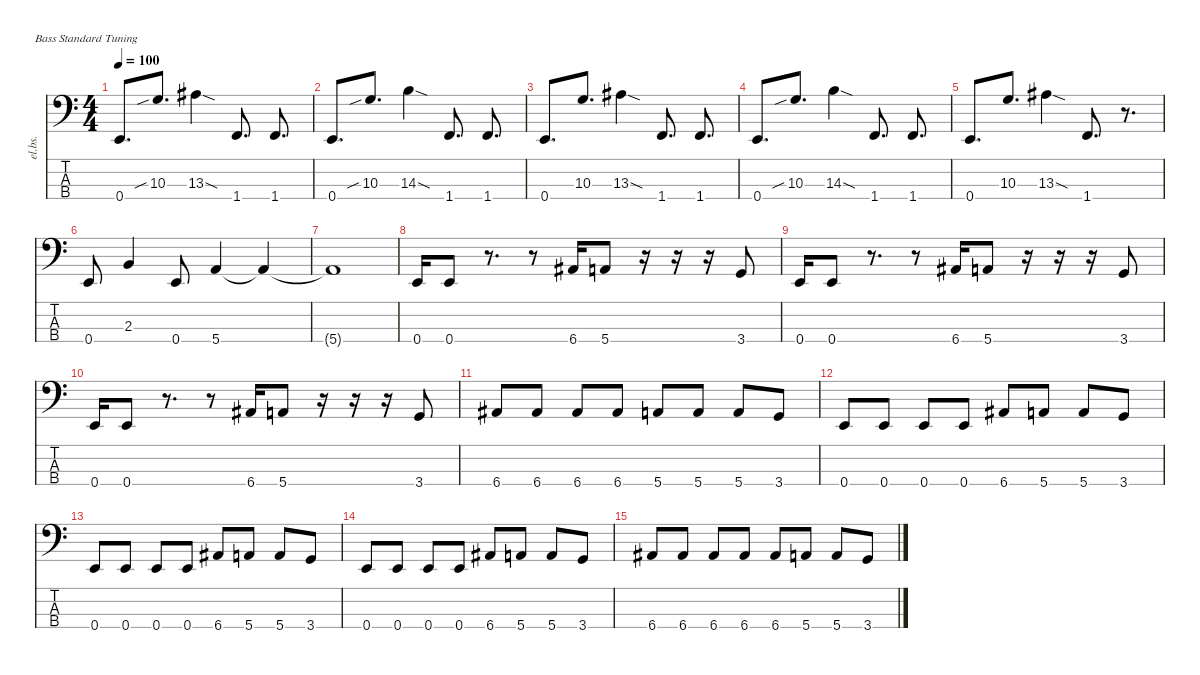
\defaultSystemsLayout 4
\hideDynamics
\bracketExtendMode nobrackets
\otherSystemsTrackNameOrientation horizontal
\track ("Electric Bass" "el.bs.") {instrument electricbassfinger}
\staff {score tabs}
\tuning (G2 D2 A1 E1)
\ts (4 4)
\tempo 100
\clef f4
\ks c
0.4.8{d dy mf beam Up} 10.3{sib}.8{d beam Up} 13.3{sod acc #}.4{beam Down} 1.4.8{d beam Up} 1.4.8{d beam Up} |
0.4.8{d beam Up} 10.3{sib}.8{d beam Up} 14.3{sod}.4{beam Down} 1.4.8{d beam Up} 1.4.8{d beam Up} |
0.4.8{d beam Up} 10.3.8{d beam Up} 13.3{sod acc #}.4{beam Down} 1.4.8{d beam Up} 1.4.8{d beam Up} |
0.4.8{d beam Up} 10.3{sib}.8{d beam Up} 14.3{sod}.4{beam Down} 1.4.8{d beam Up} 1.4.8{d beam Up} |
0.4.8{d beam Up} 10.3.8{d beam Up} 13.3{sod acc #}.4{beam Down} 1.4.8{d beam Up} r.8{d beam Up} |
0.4.8{beam Up} 2.3.4{beam Up} 0.4.8{beam Up} 5.4.4{beam Up} 5.4{t}.4{beam Up} |
5.4{t}.1{beam Up} |
0.4.16{beam Up} 0.4.8{beam Up} r.8{d beam Up} r.8{beam Up} 6.4{acc #}.16{beam Up} 5.4.8{beam Up} r.16{beam Up} r.16{beam Up} r.16{beam Up} 3.4.8{beam Up} |
0.4.16{beam Up} 0.4.8{beam Up} r.8{d beam Up} r.8{beam Up} 6.4{acc #}.16{beam Up} 5.4.8{beam Up} r.16{beam Up} r.16{beam Up} r.16{beam Up} 3.4.8{beam Up} |
0.4.16{beam Up} 0.4.8{beam Up} r.8{d beam Up} r.8{beam Up} 6.4{acc #}.16{beam Up} 5.4.8{beam Up} r.16{beam Up} r.16{beam Up} r.16{beam Up} 3.4.8{beam Up} |
6.4{acc #}.8{beam Up} 6.4{acc #}.8{beam Up} 6.4{acc #}.8{beam Up} 6.4{acc #}.8{beam Up} 5.4.8{beam Up} 5.4.8{beam Up} 5.4.8{beam Up} 3.4.8{beam Up} |
0.4.8{beam Up} 0.4.8{beam Up} 0.4.8{beam Up} 0.4.8{beam Up} 6.4{acc #}.8{beam Up} 5.4.8{beam Up} 5.4.8{beam Up} 3.4.8{beam Up} |
0.4.8{beam Up} 0.4.8{beam Up} 0.4.8{beam Up} 0.4.8{beam Up} 6.4{acc #}.8{beam Up} 5.4.8{beam Up} 5.4.8{beam Up} 3.4.8{beam Up} |
0.4.8{beam Up} 0.4.8{beam Up} 0.4.8{beam Up} 0.4.8{beam Up} 6.4{acc #}.8{beam Up} 5.4.8{beam Up} 5.4.8{beam Up} 3.4.8{beam Up} |
6.4{acc #}.8{beam Up} 6.4{acc #}.8{beam Up} 6.4{acc #}.8{beam Up} 6.4{acc #}.8{beam Up} 6.4{acc #}.8{beam Up} 5.4.8{beam Up} 5.4.8{beam Up} 3.4.8{beam Up}
